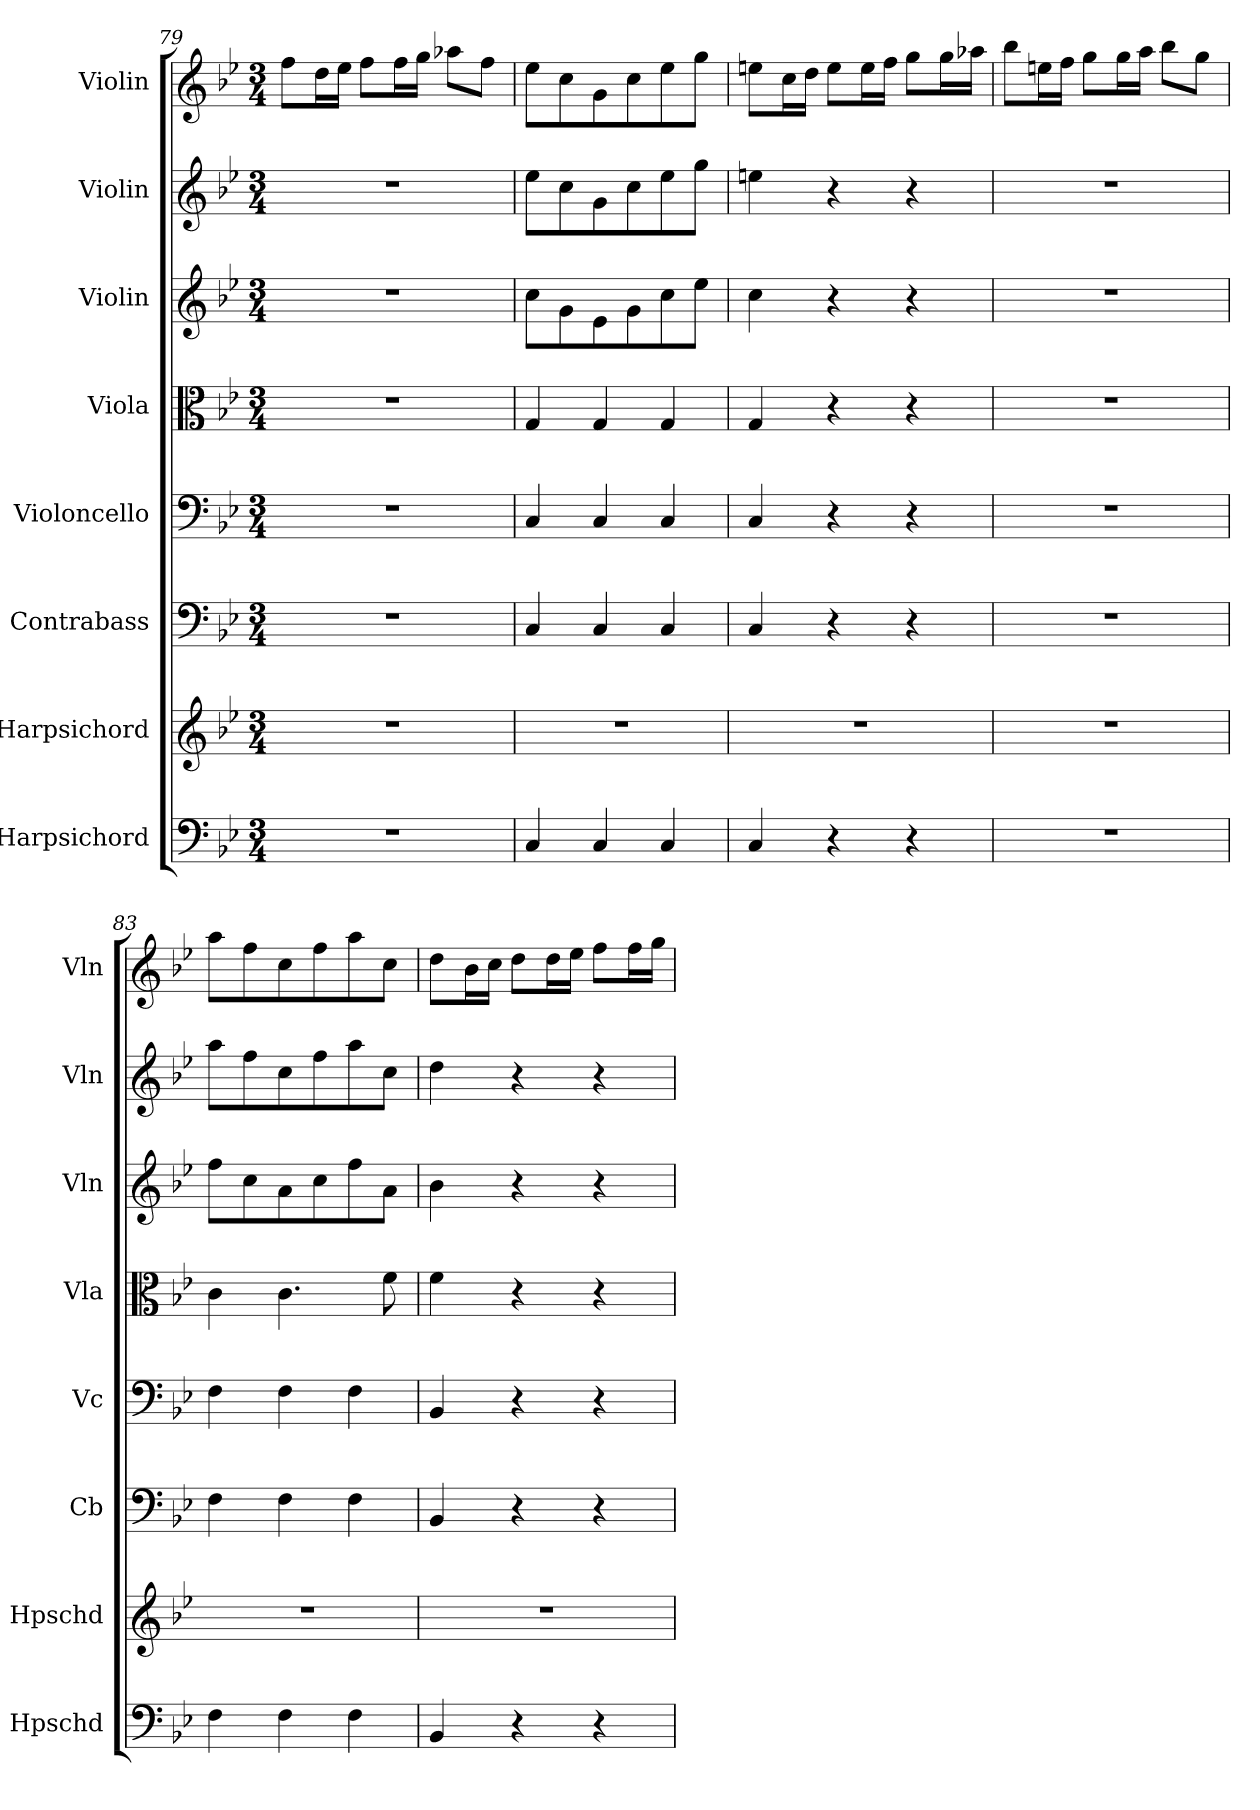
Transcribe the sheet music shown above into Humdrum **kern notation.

**kern	**kern	**kern	**kern	**kern	**kern	**kern	**kern
*part8	*part7	*part6	*part5	*part4	*part3	*part2	*part1
*staff8	*staff7	*staff6	*staff5	*staff4	*staff3	*staff2	*staff1
*I"Harpsichord	*I"Harpsichord	*I"Contrabass	*I"Violoncello	*I"Viola	*I"Violin	*I"Violin	*I"Violin
*I'Hpschd	*I'Hpschd	*I'Cb	*I'Vc	*I'Vla	*I'Vln	*I'Vln	*I'Vln
*clefF4	*clefG2	*clefF4	*clefF4	*clefC3	*clefG2	*clefG2	*clefG2
*k[b-e-]	*k[b-e-]	*k[b-e-]	*k[b-e-]	*k[b-e-]	*k[b-e-]	*k[b-e-]	*k[b-e-]
*M3/4	*M3/4	*M3/4	*M3/4	*M3/4	*M3/4	*M3/4	*M3/4
=79	=79	=79	=79	=79	=79	=79	=79
2.r	2.r	2.r	2.r	2.r	2.r	2.r	8ff\L
.	.	.	.	.	.	.	16dd\L
.	.	.	.	.	.	.	16ee-\JJ
.	.	.	.	.	.	.	8ff\L
.	.	.	.	.	.	.	16ff\L
.	.	.	.	.	.	.	16gg\JJ
.	.	.	.	.	.	.	8aa-X\L
.	.	.	.	.	.	.	8ff\J
=80	=80	=80	=80	=80	=80	=80	=80
4C/	2.r	4C/	4C/	4G/	8cc\L	8ee-\L	8ee-\L
.	.	.	.	.	8g\	8cc\	8cc\
4C/	.	4C/	4C/	4G/	8e-\	8g\	8g\
.	.	.	.	.	8g\	8cc\	8cc\
4C/	.	4C/	4C/	4G/	8cc\	8ee-\	8ee-\
.	.	.	.	.	8ee-\J	8gg\J	8gg\J
=81	=81	=81	=81	=81	=81	=81	=81
4C/	2.r	4C/	4C/	4G/	4cc\	4een\	8een\L
.	.	.	.	.	.	.	16cc\L
.	.	.	.	.	.	.	16dd\JJ
4r	.	4r	4r	4r	4r	4r	8ee\L
.	.	.	.	.	.	.	16ee\L
.	.	.	.	.	.	.	16ff\JJ
4r	.	4r	4r	4r	4r	4r	8gg\L
.	.	.	.	.	.	.	16gg\L
.	.	.	.	.	.	.	16aa-X\JJ
=82	=82	=82	=82	=82	=82	=82	=82
2.r	2.r	2.r	2.r	2.r	2.r	2.r	8bb-\L
.	.	.	.	.	.	.	16een\L
.	.	.	.	.	.	.	16ff\JJ
.	.	.	.	.	.	.	8gg\L
.	.	.	.	.	.	.	16gg\L
.	.	.	.	.	.	.	16aa\JJ
.	.	.	.	.	.	.	8bb-\L
.	.	.	.	.	.	.	8gg\J
=83	=83	=83	=83	=83	=83	=83	=83
4F\	2.r	4F\	4F\	4c\	8ff\L	8aa\L	8aa\L
.	.	.	.	.	8cc\	8ff\	8ff\
4F\	.	4F\	4F\	4.c\	8a\	8cc\	8cc\
.	.	.	.	.	8cc\	8ff\	8ff\
4F\	.	4F\	4F\	.	8ff\	8aa\	8aa\
.	.	.	.	8f\	8a\J	8cc\J	8cc\J
=84	=84	=84	=84	=84	=84	=84	=84
4BB-/	2.r	4BB-/	4BB-/	4f\	4b-\	4dd\	8dd\L
.	.	.	.	.	.	.	16b-\L
.	.	.	.	.	.	.	16cc\JJ
4r	.	4r	4r	4r	4r	4r	8dd\L
.	.	.	.	.	.	.	16dd\L
.	.	.	.	.	.	.	16ee-\JJ
4r	.	4r	4r	4r	4r	4r	8ff\L
.	.	.	.	.	.	.	16ff\L
.	.	.	.	.	.	.	16gg\JJ
=	=	=	=	=	=	=	=
*-	*-	*-	*-	*-	*-	*-	*-
